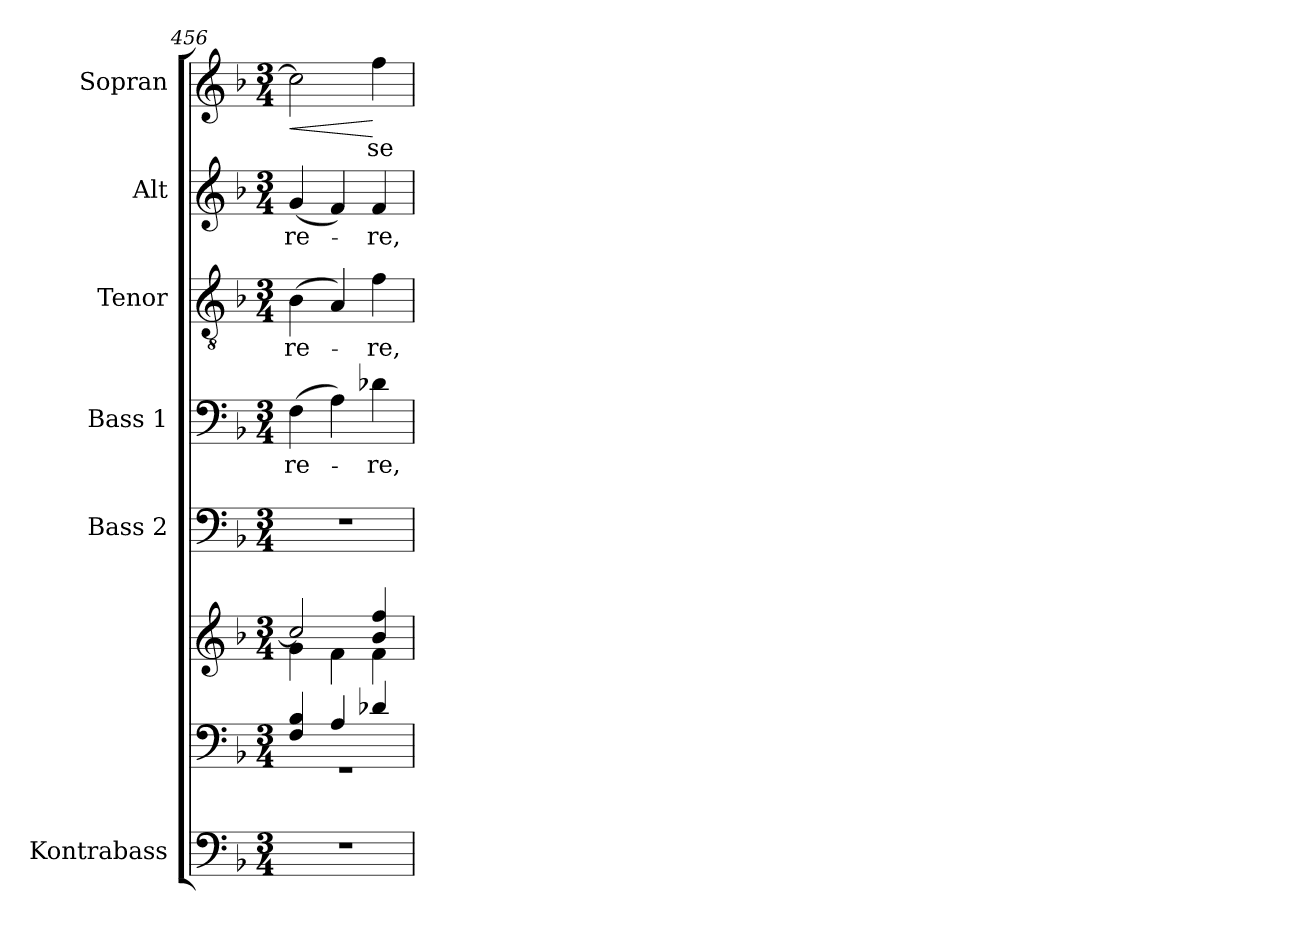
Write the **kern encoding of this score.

**kern	**kern	**kern	**kern	**kern	**text	**kern	**text	**kern	**text	**kern	**text	**dynam
*part7	*part6	*part6	*part5	*part4	*part4	*part3	*part3	*part2	*part2	*part1	*part1	*part1
*staff8	*staff7	*staff6	*staff5	*staff4	*staff4	*staff3	*staff3	*staff2	*staff2	*staff1	*staff1	*staff1
*I"Kontrabass	*	*	*I"Bass 2	*I"Bass 1	*	*I"Tenor	*	*I"Alt	*	*I"Sopran	*	*
*I'Kb.	*	*	*I'B. 2	*I'B. 1	*	*I'T.	*	*I'A.	*	*I'S.	*	*
*clefF4	*clefF4	*clefG2	*clefF4	*clefF4	*	*clefGv2	*	*clefG2	*	*clefG2	*	*
*ITrd7c12	*	*	*	*	*	*	*	*	*	*	*	*
*k[b-]	*k[b-]	*k[b-]	*k[b-]	*k[b-]	*	*k[b-]	*	*k[b-]	*	*k[b-]	*	*
*F:	*F:	*F:	*F:	*F:	*	*F:	*	*F:	*	*F:	*	*
*M3/4	*M3/4	*M3/4	*M3/4	*M3/4	*	*M3/4	*	*M3/4	*	*M3/4	*	*
=456	=456	=456	=456	=456	=456	=456	=456	=456	=456	=456	=456	=456
*	*^	*	*	*	*	*	*	*	*	*	*	*
!	!	!LO:N:vis=1	!	!	!	!LO:LY:b	!	!LO:LY:b	!	!LO:LY:b	!	!	!LO:HP:b
*	*	*	*^	*	*	*	*	*	*	*	*	*	*
2.r	4F/ 4B-/	2.rGG	2cc/]	4g\	2.r	(>4F\	-re-	(>4B-\	-re-	(<4g/	-re-	2cc\]	.	<
.	4A/	.	.	4f\	.	4A\)	.	4A/)	.	4f/)	.	.	.	.
!	!	!	!	!	!	!	!LO:LY:b	!	!LO:LY:b	!	!LO:LY:b	!	!LO:LY:b	!
.	4d-X/	.	4b-/ 4ff/	4f\	.	4d-X\	-re,	4f\	-re,	4f/	-re,	4ff\	-se-	[
*	*v	*v	*	*	*	*	*	*	*	*	*	*	*	*
*	*	*v	*v	*	*	*	*	*	*	*	*	*	*
=	=	=	=	=	=	=	=	=	=	=	=	=
*-	*-	*-	*-	*-	*-	*-	*-	*-	*-	*-	*-	*-
